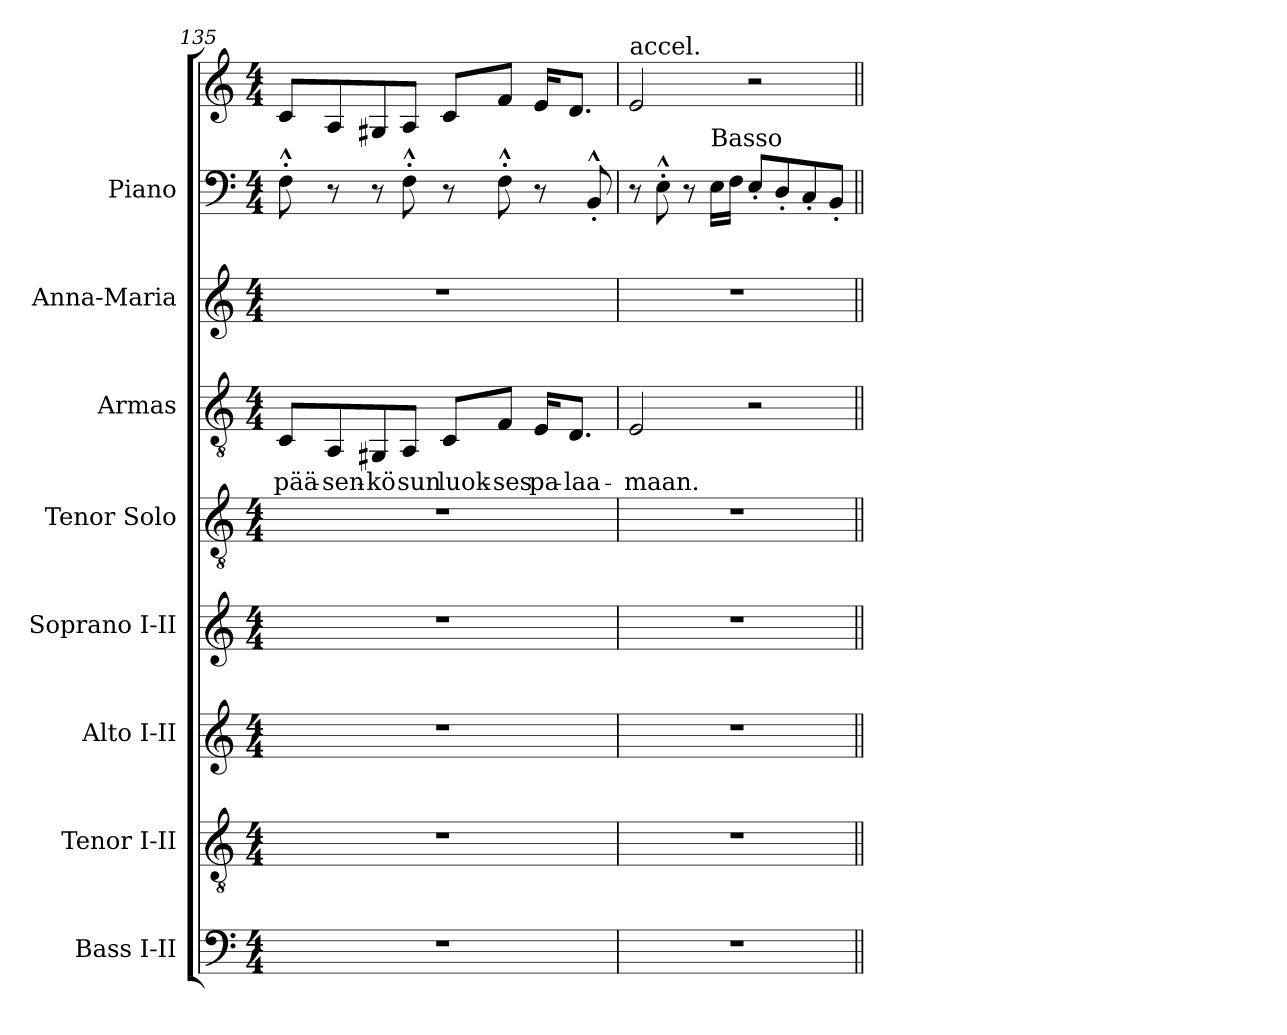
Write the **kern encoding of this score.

**kern	**kern	**kern	**kern	**kern	**kern	**text	**kern	**kern	**kern
*part8	*part7	*part6	*part5	*part4	*part3	*part3	*part2	*part1	*part1
*staff9	*staff8	*staff7	*staff6	*staff5	*staff4	*staff4	*staff3	*staff2	*staff1
*I"Bass I-II	*I"Tenor I-II	*I"Alto I-II	*I"Soprano I-II	*I"Tenor Solo	*I"Armas	*	*I"Anna-Maria	*I"Piano	*
*I'B.	*I'T.	*I'A.	*I'S.	*I'T. Solo	*I'Armas	*	*I'A-M	*I'Pno.	*
*clefF4	*clefGv2	*clefG2	*clefG2	*clefGv2	*clefGv2	*	*clefG2	*clefF4	*clefG2
*	*ITrd7c12	*	*	*ITrd7c12	*ITrd7c12	*	*	*	*
*k[]	*k[]	*k[]	*k[]	*k[]	*k[]	*	*k[]	*k[]	*k[]
*C:	*C:	*C:	*C:	*C:	*C:	*	*C:	*C:	*C:
*M4/4	*M4/4	*M4/4	*M4/4	*M4/4	*M4/4	*	*M4/4	*M4/4	*M4/4
=135	=135	=135	=135	=135	=135	=135	=135	=135	=135
!	!	!	!	!	!	!LO:LY:b:color=#000000	!	!	!
1r	1r	1r	1r	1r	8CCi/L	pää-	1r	8F'^^i\	8ci/L
!	!	!	!	!	!	!LO:LY:b:color=#000000	!	!	!
.	.	.	.	.	8AAAi/	-sen-	.	8r	8Ai/
!	!	!	!	!	!	!LO:LY:b:color=#000000	!	!	!
.	.	.	.	.	8GGG#Xi/	-kö	.	8r	8G#Xi/
!	!	!	!	!	!	!LO:LY:b:color=#000000	!	!	!
.	.	.	.	.	8AAAi/J	sun	.	8F'^^i\	8Ai/J
!	!	!	!	!	!	!LO:LY:b:color=#000000	!	!	!
.	.	.	.	.	8CCi/L	luok-	.	8r	8ci/L
!	!	!	!	!	!	!LO:LY:b:color=#000000	!	!	!
.	.	.	.	.	8FFi/J	-ses	.	8F'^^i\	8fi/J
!	!	!	!	!	!	!LO:LY:b:color=#000000	!	!	!
.	.	.	.	.	16EEi/KL	pa-	.	8r	16ei/KL
!	!	!	!	!	!	!LO:LY:b:color=#000000	!	!	!
.	.	.	.	.	8.DDi/J	-laa-	.	.	8.di/J
.	.	.	.	.	.	.	.	8BB'^^i/	.
!!LO:LB:g=z
=136	=136	=136	=136	=136	=136	=136	=136	=136	=136
!	!	!	!	!	!	!	!	!	!LO:TX:t=accel.
!	!	!	!	!	!	!LO:LY:b:color=#000000	!	!	!
1r	1r	1r	1r	1r	2EEi/	-maan.	1r	8r	2ei/
.	.	.	.	.	.	.	.	8E'^^i\	.
.	.	.	.	.	.	.	.	8r	.
!	!	!	!	!	!	!	!	!LO:TX:a:t=Basso	!
.	.	.	.	.	.	.	.	16Ei\LL	.
.	.	.	.	.	.	.	.	16Fi\JJ	.
.	.	.	.	.	2r	.	.	8E'i/L	2r
.	.	.	.	.	.	.	.	8D'i/	.
.	.	.	.	.	.	.	.	8C'i/	.
.	.	.	.	.	.	.	.	8BB'i/J	.
=||	=||	=||	=||	=||	=||	=||	=||	=||	=||
*-	*-	*-	*-	*-	*-	*-	*-	*-	*-
